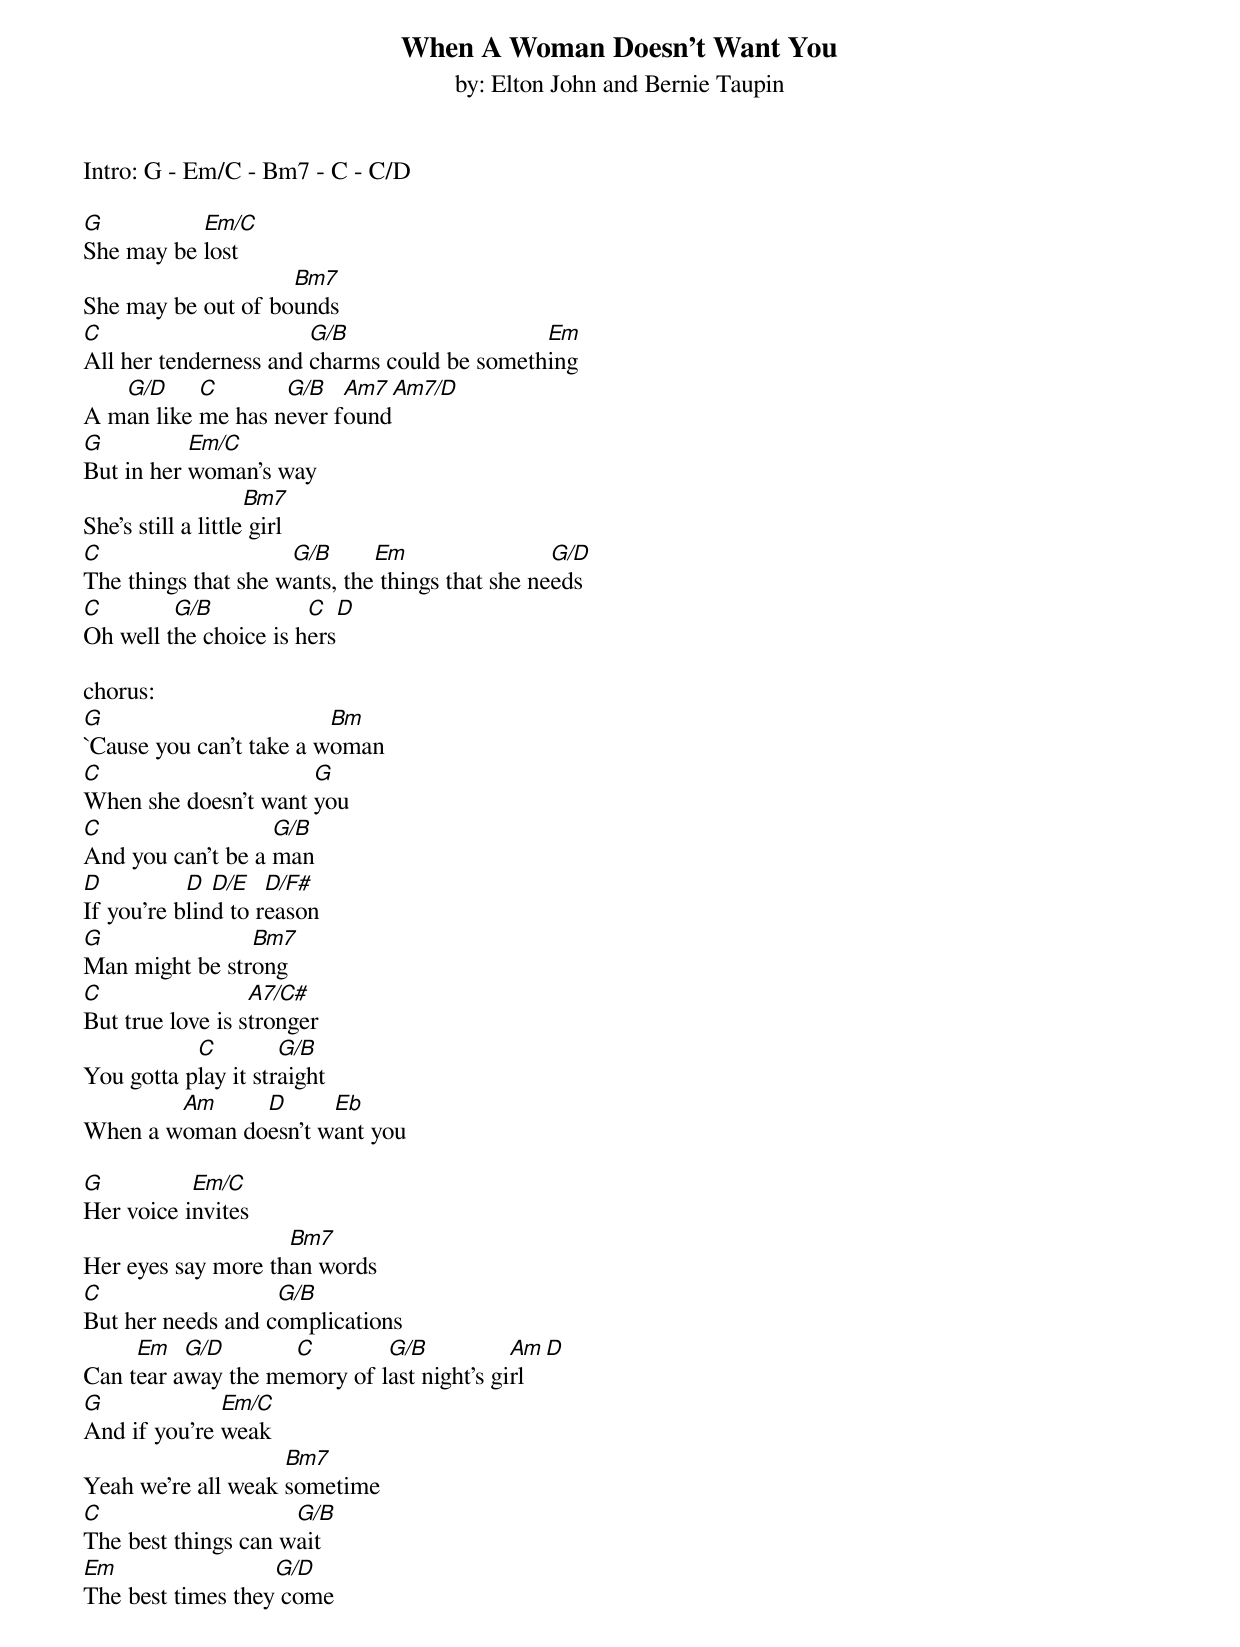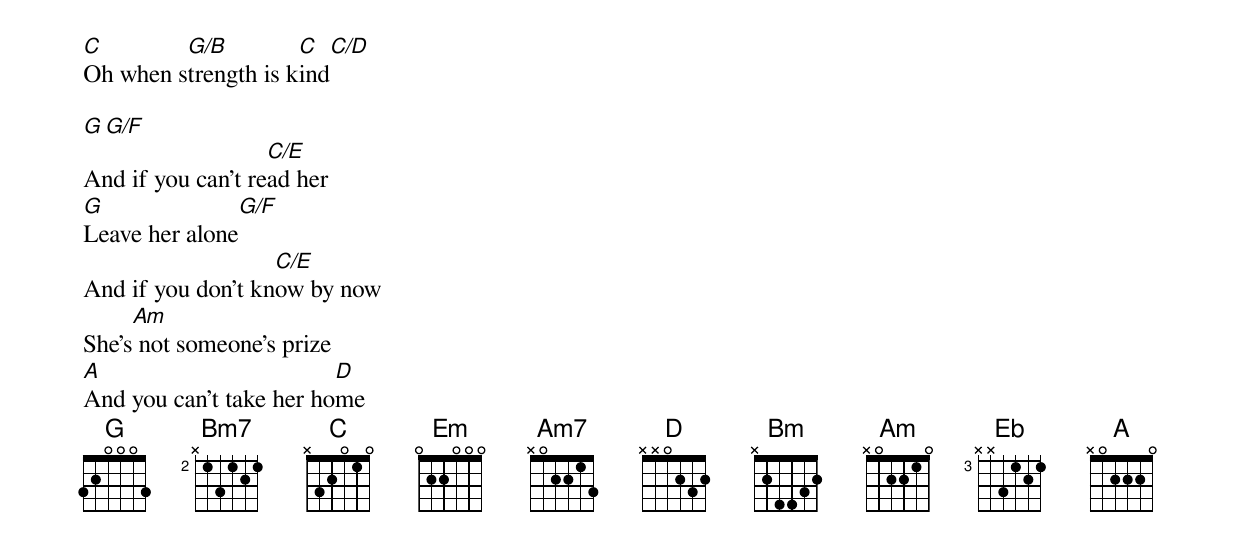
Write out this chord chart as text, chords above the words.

When A Woman Doesn't Want You
by: Elton John and Bernie Taupin

Intro: G - Em/C - Bm7 - C - C/D

G          Em/C
She may be lost
                    Bm7
She may be out of bounds
C                      G/B                   Em
All her tenderness and charms could be something
   G/D     C       G/B   Am7   Am7/D
A man like me has never found
G          Em/C
But in her woman's way
                    Bm7
She's still a little girl
C                    G/B      Em                 G/D
The things that she wants, the things that she needs
C        G/B           C   D
Oh well the choice is hers

chorus:
G                        Bm
`Cause you can't take a woman
C                     G
When she doesn't want you
C                  G/B
And you can't be a man
D          D  D/E   D/F#
If you're blind to reason
G               Bm7
Man might be strong
C                 A7/C#
But true love is stronger
           C         G/B
You gotta play it straight
        Am     D      Eb
When a woman doesn't want you

G          Em/C
Her voice invites
                    Bm7
Her eyes say more than words
C                  G/B
But her needs and complications
     Em   G/D       C        G/B           Am   D
Can tear away the memory of last night's girl
G             Em/C
And if you're weak
                    Bm7
Yeah we're all weak sometime
C                    G/B
The best things can wait
Em                 G/D
The best times they come
C        G/B         C   C/D
Oh when strength is kind

G  G/F
                   C/E
And if you can't read her
G              G/F
Leave her alone
                   C/E
And if you don't know by now
     Am
She's not someone's prize
A                        D
And you can't take her home
